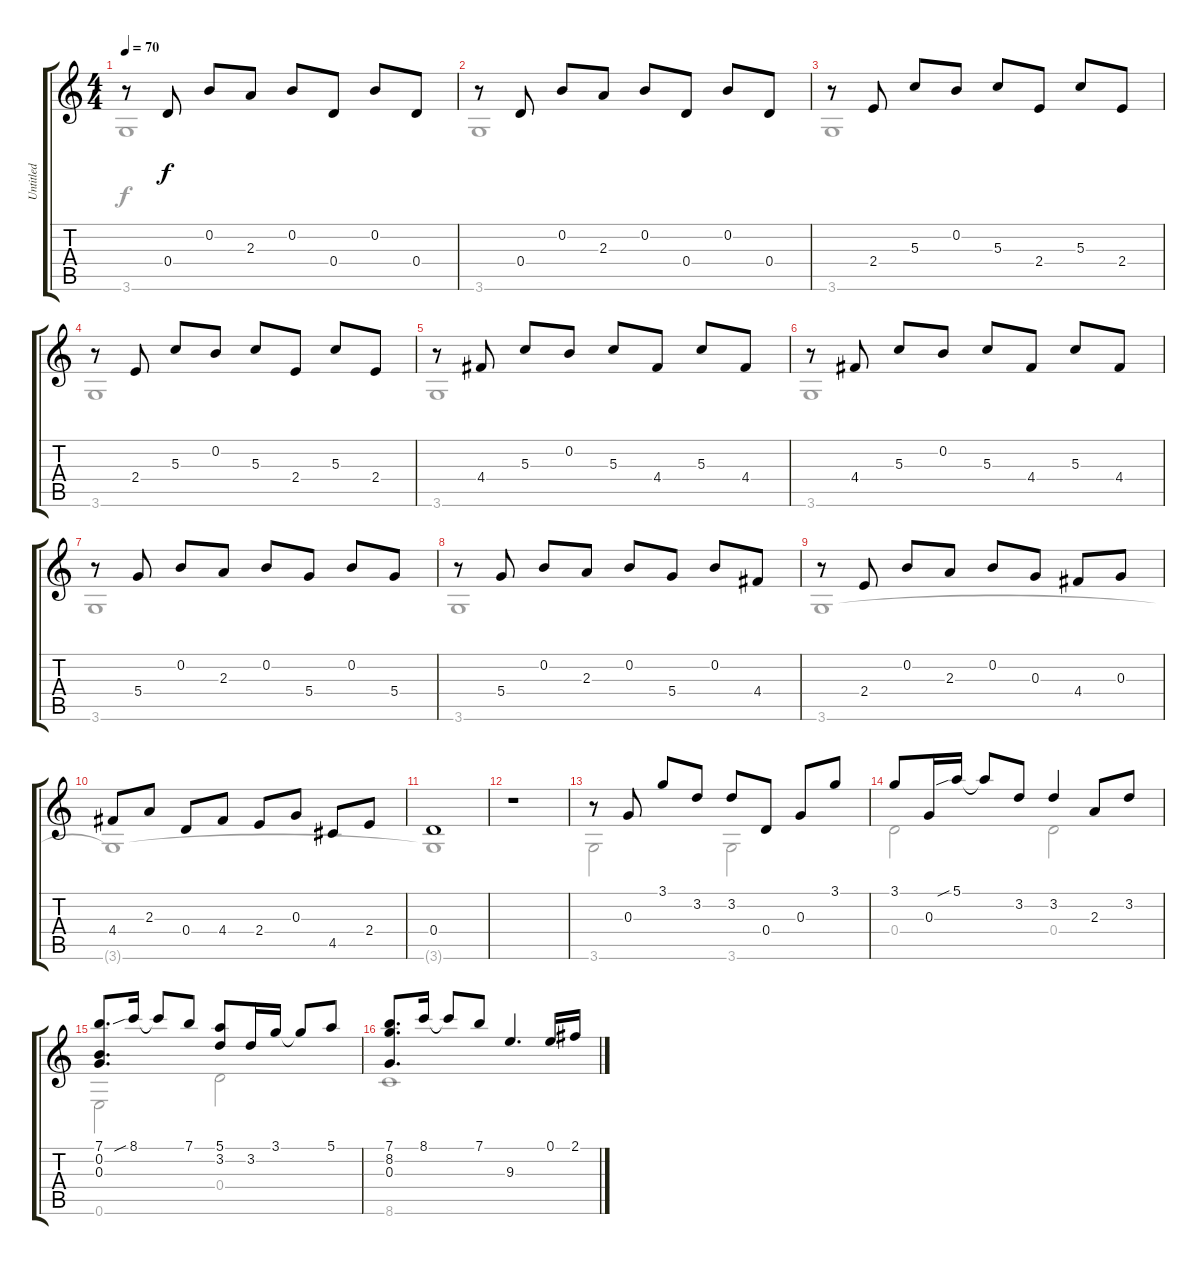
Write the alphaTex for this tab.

\track ("Untitled" "Untitled") {instrument acousticguitarnylon}
\staff {score tabs}
\tuning (E4 B3 G3 D3 A2 E2) {hide}
\voice
\ts (4 4)
\tempo 70
\clef g2
\ks c
r.8{dy f instrument acousticguitarnylon} 0.4.8 0.2.8 2.3.8 0.2.8 0.4.8 0.2.8 0.4.8 |
r.8 0.4.8 0.2.8 2.3.8 0.2.8 0.4.8 0.2.8 0.4.8 |
r.8 2.4.8 5.3.8 0.2.8 5.3.8 2.4.8 5.3.8 2.4.8 |
r.8 2.4.8 5.3.8 0.2.8 5.3.8 2.4.8 5.3.8 2.4.8 |
r.8 4.4.8 5.3.8 0.2.8 5.3.8 4.4.8 5.3.8 4.4.8 |
r.8 4.4.8 5.3.8 0.2.8 5.3.8 4.4.8 5.3.8 4.4.8 |
r.8 5.4.8 0.2.8 2.3.8 0.2.8 5.4.8 0.2.8 5.4.8 |
r.8 5.4.8 0.2.8 2.3.8 0.2.8 5.4.8 0.2.8 4.4.8 |
r.8 2.4.8 0.2.8 2.3.8 0.2.8 0.3.8 4.4.8 0.3.8 |
4.4.8 2.3.8 0.4.8 4.4.8 2.4.8 0.3.8 4.5.8 2.4.8 |
0.4.1 |
r.1 |
r.8 0.3.8 3.1.8 3.2.8 3.2.8 0.4.8 0.3.8 3.1.8 |
3.1.8 0.3.16 5.1{sib}.16 5.1{t}.8 3.2.8 3.2.4 2.3.8 3.2.8 |
(7.1 0.2 0.3).8{d} 8.1{sib}.16 8.1{t}.8 7.1.8 (5.1 3.2).8 3.2.16 3.1.16 3.1{t}.8 5.1.8 |
(7.1 8.2 0.3).8{d} 8.1.16 8.1{t}.8 7.1.8 9.3.4{d} 0.1.16 2.1{h}.16
\voice
\clef g2
\ottava regular
\simile none
\ks c
3.6.1{dy f} |
3.6.1 |
3.6.1 |
3.6.1 |
3.6.1 |
3.6.1 |
3.6.1 |
3.6.1 |
3.6.1 |
3.6{t}.1 |
3.6{t}.1 |
|
3.6.2 3.6.2 |
0.4.2 0.4.2 |
0.6.2 0.4.2 |
8.6.1
